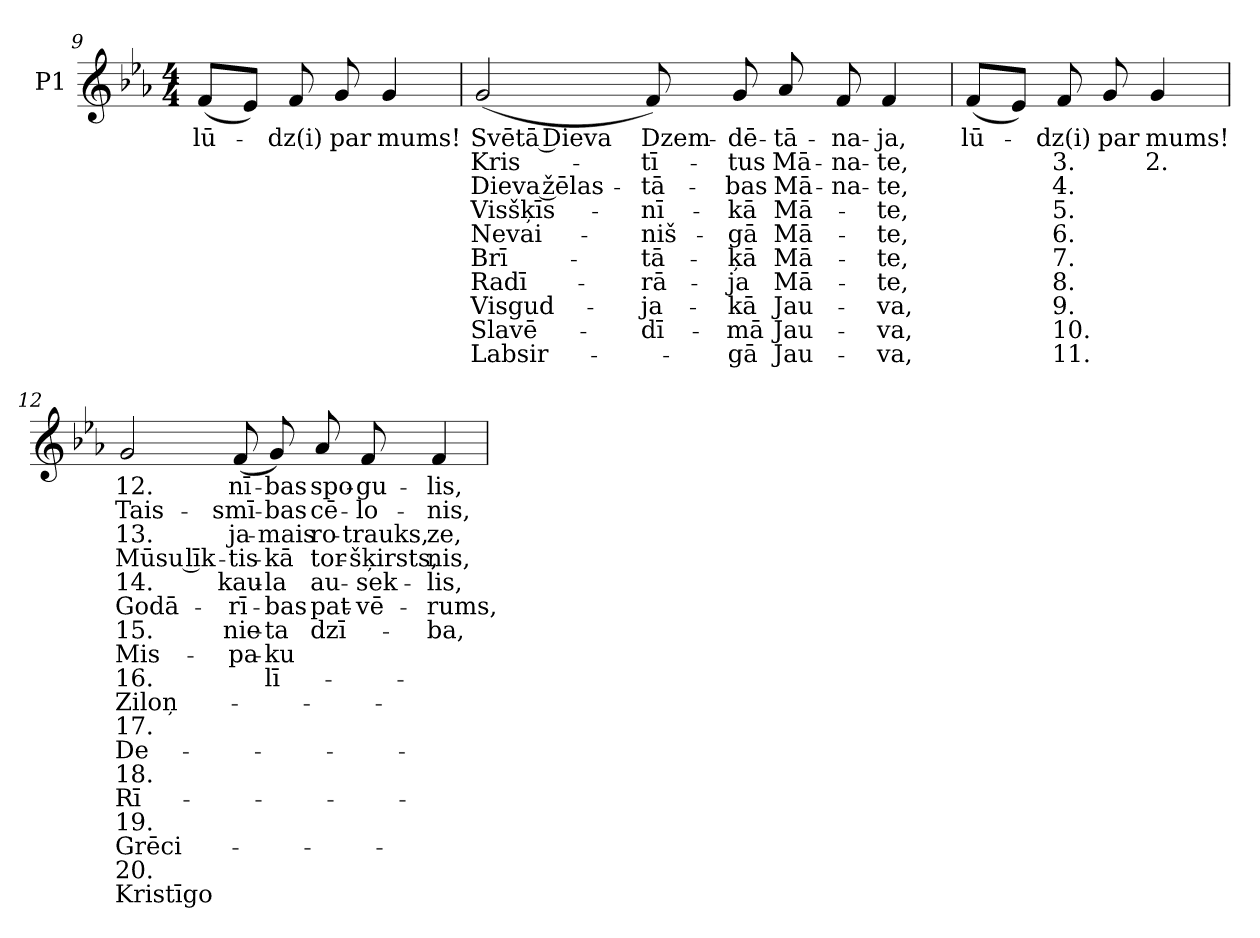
**kern	**text	**text	**text	**text	**text	**text	**text	**text	**text	**text	**text	**text	**text	**text	**text	**text	**text	**text
*part1	*part1	*part1	*part1	*part1	*part1	*part1	*part1	*part1	*part1	*part1	*part1	*part1	*part1	*part1	*part1	*part1	*part1	*part1
*staff1	*staff1	*staff1	*staff1	*staff1	*staff1	*staff1	*staff1	*staff1	*staff1	*staff1	*staff1	*staff1	*staff1	*staff1	*staff1	*staff1	*staff1	*staff1
*I"P1	*	*	*	*	*	*	*	*	*	*	*	*	*	*	*	*	*	*
*clefG2	*	*	*	*	*	*	*	*	*	*	*	*	*	*	*	*	*	*
*k[b-e-a-]	*	*	*	*	*	*	*	*	*	*	*	*	*	*	*	*	*	*
*E-:	*	*	*	*	*	*	*	*	*	*	*	*	*	*	*	*	*	*
*M4/4	*	*	*	*	*	*	*	*	*	*	*	*	*	*	*	*	*	*
=9	=9	=9	=9	=9	=9	=9	=9	=9	=9	=9	=9	=9	=9	=9	=9	=9	=9	=9
!	!LO:LY:b:color=#000000	!	!	!	!	!	!	!	!	!	!	!	!	!	!	!	!	!
(8fi/L	lū-	.	.	.	.	.	.	.	.	.	.	.	.	.	.	.	.	.
8e-i/J)	.	.	.	.	.	.	.	.	.	.	.	.	.	.	.	.	.	.
!	!LO:LY:b:color=#000000	!	!	!	!	!	!	!	!	!	!	!	!	!	!	!	!	!
8fi/	-dz(i)	.	.	.	.	.	.	.	.	.	.	.	.	.	.	.	.	.
!	!LO:LY:b:color=#000000	!	!	!	!	!	!	!	!	!	!	!	!	!	!	!	!	!
8gi/	par	.	.	.	.	.	.	.	.	.	.	.	.	.	.	.	.	.
!	!LO:LY:b:color=#000000	!	!	!	!	!	!	!	!	!	!	!	!	!	!	!	!	!
4gi/	mums!	.	.	.	.	.	.	.	.	.	.	.	.	.	.	.	.	.
=10	=10	=10	=10	=10	=10	=10	=10	=10	=10	=10	=10	=10	=10	=10	=10	=10	=10	=10
!	!LO:LY:b:color=#000000	!LO:LY:b:color=#000000	!LO:LY:b:color=#000000	!LO:LY:b:color=#000000	!LO:LY:b:color=#000000	!LO:LY:b:color=#000000	!LO:LY:b:color=#000000	!LO:LY:b:color=#000000	!LO:LY:b:color=#000000	!LO:LY:b:color=#000000	!	!	!	!	!	!	!	!
(2gi/	Svētā Dieva	Kris-	Dieva žēlas-	Visšķīs-	Nevai-	Brī-	Radī-	-Visgud-	-Slavē-	-Labsir-	.	.	.	.	.	.	.	.
!	!LO:LY:b:color=#000000	!LO:LY:b:color=#000000	!LO:LY:b:color=#000000	!LO:LY:b:color=#000000	!LO:LY:b:color=#000000	!LO:LY:b:color=#000000	!LO:LY:b:color=#000000	!LO:LY:b:color=#000000	!LO:LY:b:color=#000000	!	!	!	!	!	!	!	!	!
8fi/)	Dzem-	-tī-	-tā-	-nī-	-niš-	-tā-	-rā-	-ja-	-dī-	.	.	.	.	.	.	.	.	.
!	!LO:LY:b:color=#000000	!LO:LY:b:color=#000000	!LO:LY:b:color=#000000	!LO:LY:b:color=#000000	!LO:LY:b:color=#000000	!LO:LY:b:color=#000000	!LO:LY:b:color=#000000	!LO:LY:b:color=#000000	!LO:LY:b:color=#000000	!LO:LY:b:color=#000000	!	!	!	!	!	!	!	!
8gi/	-dē-	-tus	-bas	-kā	-gā	ķā	ja	kā	-mā	gā	.	.	.	.	.	.	.	.
!	!LO:LY:b:color=#000000	!LO:LY:b:color=#000000	!LO:LY:b:color=#000000	!LO:LY:b:color=#000000	!LO:LY:b:color=#000000	!LO:LY:b:color=#000000	!LO:LY:b:color=#000000	!LO:LY:b:color=#000000	!LO:LY:b:color=#000000	!LO:LY:b:color=#000000	!	!	!	!	!	!	!	!
8a-i/	-tā-	Mā-	Mā-	Mā-	Mā-	Mā-	-Mā-	-Jau-	-Jau-	-Jau-	.	.	.	.	.	.	.	.
!	!LO:LY:b:color=#000000	!LO:LY:b:color=#000000	!LO:LY:b:color=#000000	!	!	!	!	!	!	!	!	!	!	!	!	!	!	!
8fi/	-na-	-na-	-na-	.	.	.	.	.	.	.	.	.	.	.	.	.	.	.
!	!LO:LY:b:color=#000000	!LO:LY:b:color=#000000	!LO:LY:b:color=#000000	!LO:LY:b:color=#000000	!LO:LY:b:color=#000000	!LO:LY:b:color=#000000	!LO:LY:b:color=#000000	!LO:LY:b:color=#000000	!LO:LY:b:color=#000000	!LO:LY:b:color=#000000	!	!	!	!	!	!	!	!
4fi/	-ja,	-te,	-te,	-te,	-te,	te,	-te,	va,	va,	va,	.	.	.	.	.	.	.	.
=11	=11	=11	=11	=11	=11	=11	=11	=11	=11	=11	=11	=11	=11	=11	=11	=11	=11	=11
!	!LO:LY:b:color=#000000	!	!	!	!	!	!	!	!	!	!	!	!	!	!	!	!	!
(8fi/L	lū-	.	.	.	.	.	.	.	.	.	.	.	.	.	.	.	.	.
8e-i/J)	.	.	.	.	.	.	.	.	.	.	.	.	.	.	.	.	.	.
!	!LO:LY:b:color=#000000	!LO:LY:b:color=#000000	!LO:LY:b:color=#000000	!LO:LY:b:color=#000000	!LO:LY:b:color=#000000	!LO:LY:b:color=#000000	!LO:LY:b:color=#000000	!LO:LY:b:color=#000000	!LO:LY:b:color=#000000	!LO:LY:b:color=#000000	!	!	!	!	!	!	!	!
8fi/	-dz(i)	3.	4.	5.	6.	7.	8.	9.	10.	11.	.	.	.	.	.	.	.	.
!	!LO:LY:b:color=#000000	!	!	!	!	!	!	!	!	!	!	!	!	!	!	!	!	!
8gi/	par	.	.	.	.	.	.	.	.	.	.	.	.	.	.	.	.	.
!	!LO:LY:b:color=#000000	!LO:LY:b:color=#000000	!	!	!	!	!	!	!	!	!	!	!	!	!	!	!	!
4gi/	mums!	2.	.	.	.	.	.	.	.	.	.	.	.	.	.	.	.	.
!!LO:LB:g=z
=12	=12	=12	=12	=12	=12	=12	=12	=12	=12	=12	=12	=12	=12	=12	=12	=12	=12	=12
!	!LO:LY:b:color=#000000	!LO:LY:b:color=#000000	!LO:LY:b:color=#000000	!LO:LY:b:color=#000000	!LO:LY:b:color=#000000	!LO:LY:b:color=#000000	!LO:LY:b:color=#000000	!LO:LY:b:color=#000000	!LO:LY:b:color=#000000	!LO:LY:b:color=#000000	!LO:LY:b:color=#000000	!LO:LY:b:color=#000000	!LO:LY:b:color=#000000	!LO:LY:b:color=#000000	!LO:LY:b:color=#000000	!LO:LY:b:color=#000000	!LO:LY:b:color=#000000	!LO:LY:b:color=#000000
2gi/	12.	-Tais-	13.	Mūsu līk-	14.	Godā-	15.	-Mis-	16.	Ziloņ-	17.	De-	18.	Rī-	19.	-Grēci-	20.	-Kristīgo
!	!LO:LY:b:color=#000000	!LO:LY:b:color=#000000	!LO:LY:b:color=#000000	!LO:LY:b:color=#000000	!LO:LY:b:color=#000000	!LO:LY:b:color=#000000	!LO:LY:b:color=#000000	!LO:LY:b:color=#000000	!	!	!	!	!	!	!	!	!	!
(8fi/	-nī-	-smī-	-ja-	-tis-	-kau-	-rī-	-nie-	-pa-	.	.	.	.	.	.	.	.	.	.
!	!LO:LY:b:color=#000000	!LO:LY:b:color=#000000	!LO:LY:b:color=#000000	!LO:LY:b:color=#000000	!LO:LY:b:color=#000000	!LO:LY:b:color=#000000	!LO:LY:b:color=#000000	!LO:LY:b:color=#000000	!LO:LY:b:color=#000000	!	!	!	!	!	!	!	!	!
8gi/)	bas	bas	mais	kā	-la	bas	ta	ku	lī-	.	.	.	.	.	.	.	.	.
!	!LO:LY:b:color=#000000	!LO:LY:b:color=#000000	!LO:LY:b:color=#000000	!LO:LY:b:color=#000000	!LO:LY:b:color=#000000	!LO:LY:b:color=#000000	!LO:LY:b:color=#000000	!	!	!	!	!	!	!	!	!	!	!
8a-i/	-spo-	-cē-	-ro-	-tor-	-au-	-pat-	-dzī-	.	.	.	.	.	.	.	.	.	.	.
!	!LO:LY:b:color=#000000	!LO:LY:b:color=#000000	!LO:LY:b:color=#000000	!LO:LY:b:color=#000000	!LO:LY:b:color=#000000	!LO:LY:b:color=#000000	!	!	!	!	!	!	!	!	!	!	!	!
8fi/	-gu-	-lo-	-trauks,	šķirsts,	-sek-	vē-	.	.	.	.	.	.	.	.	.	.	.	.
!	!LO:LY:b:color=#000000	!LO:LY:b:color=#000000	!LO:LY:b:color=#000000	!LO:LY:b:color=#000000	!LO:LY:b:color=#000000	!LO:LY:b:color=#000000	!LO:LY:b:color=#000000	!	!	!	!	!	!	!	!	!	!	!
4fi/	lis,	-nis,	ze,	nis,	lis,	rums,	ba,	.	.	.	.	.	.	.	.	.	.	.
=	=	=	=	=	=	=	=	=	=	=	=	=	=	=	=	=	=	=
*-	*-	*-	*-	*-	*-	*-	*-	*-	*-	*-	*-	*-	*-	*-	*-	*-	*-	*-
